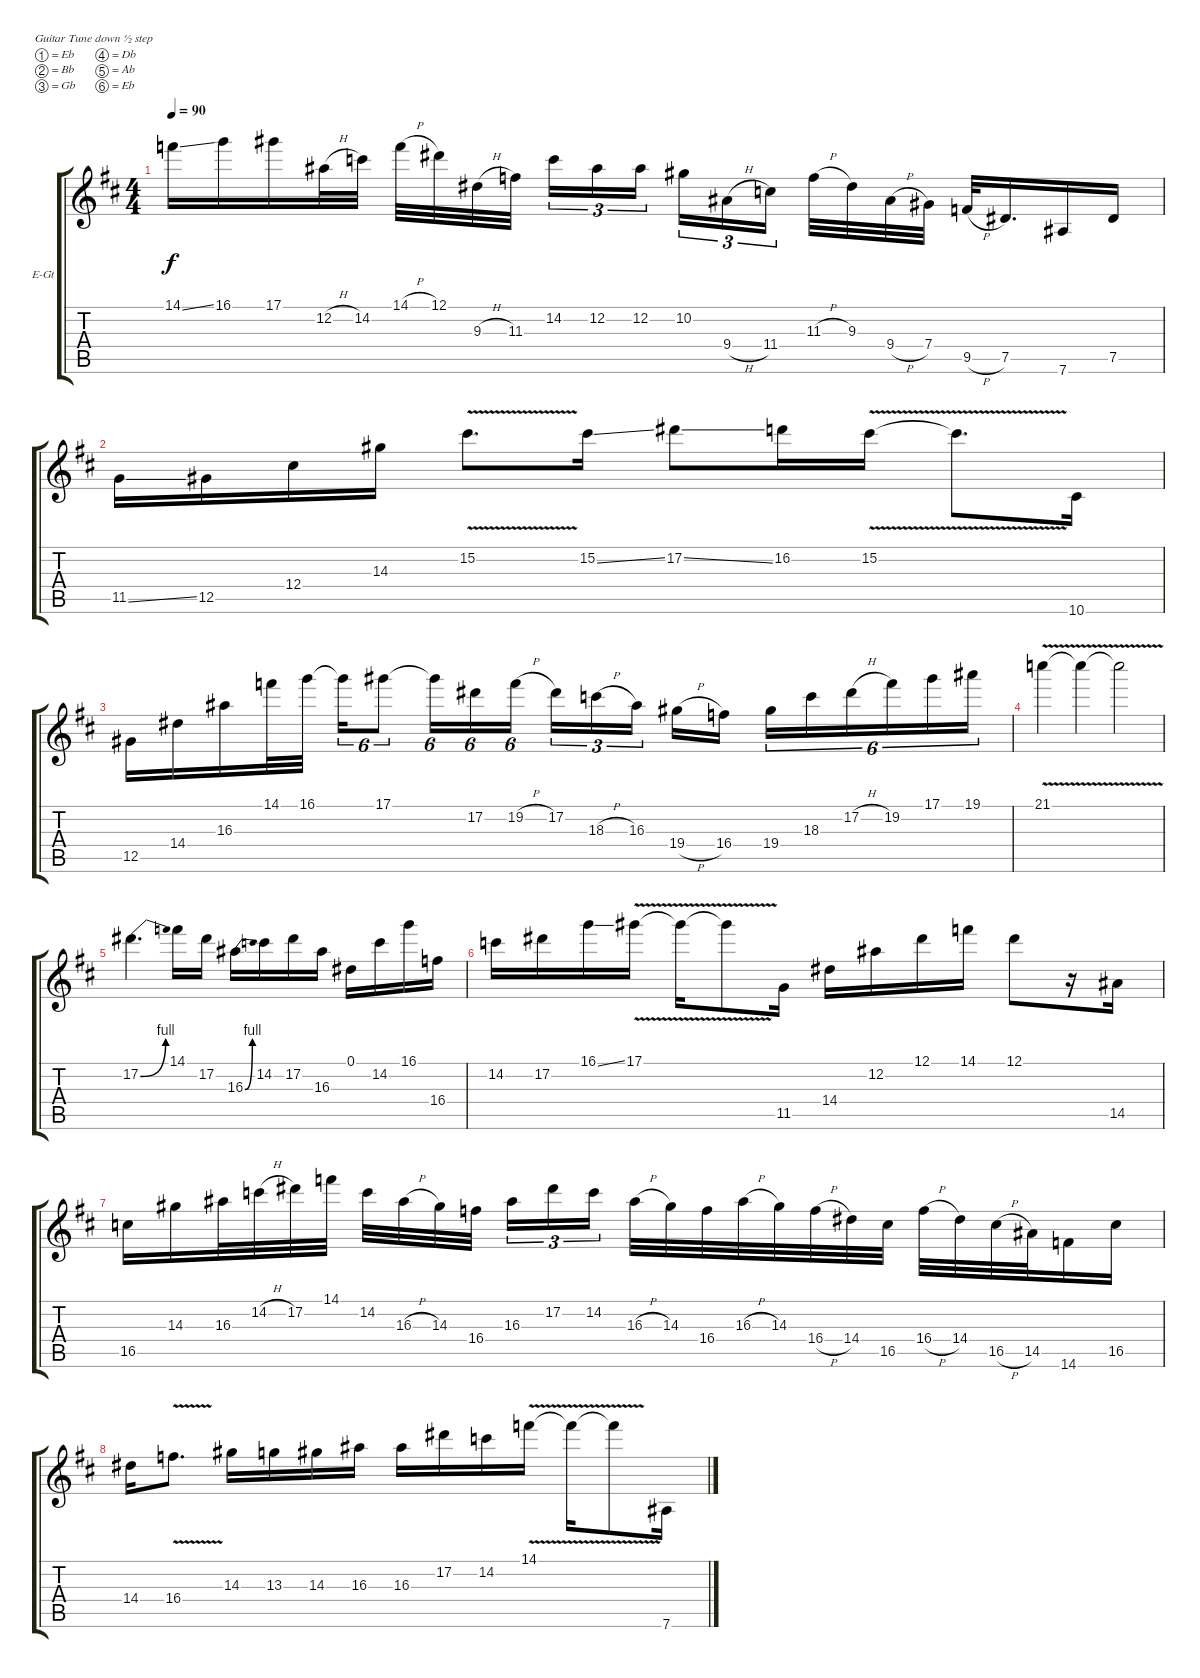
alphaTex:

\defaultSystemsLayout 4
\bracketExtendMode groupsimilarinstruments
\firstSystemTrackNameOrientation horizontal
\otherSystemsTrackNameOrientation horizontal
\track ("Electric Guitar" "E-Gt") {instrument electricguitarclean}
\staff {score tabs}
\tuning (Eb4 Bb3 Gb3 Db3 Ab2 Eb2)
\ts (4 4)
\tempo 90
\clef g2
\ks bminor
14.1{ss}.16{dy f} 16.1.16 17.1.16 12.2{h}.32 14.2.32 14.1{h}.32 12.1.32 9.3{h}.32 11.3.32 14.2.16{tu (3 2)} 12.2.16{tu (3 2)} 12.2.16{tu (3 2)} 10.2.16{tu (3 2)} 9.4{h}.16{tu (3 2)} 11.4.16{tu (3 2)} 11.3{h}.32 9.3.32 9.4{h}.32 7.4.32 9.5{h}.32 7.5.16{d} 7.6.16 7.5.16 |
11.5{ss}.16 12.5.16 12.4.16 14.3.16 15.2{v}.8{d} 15.2{ss}.16 17.2{ss}.8 16.2.16 15.2{v}.16 15.2{v t}.8{d} 10.6.16 |
12.5.16 14.4.16 16.3.16 14.1.32 16.1.32 16.1{t}.16{tu (6 4)} 17.1.8{tu (6 4)} 17.1{t}.16{tu (6 4)} 17.2.16{tu (6 4)} 19.2{h}.16{tu (6 4)} 17.2.16{tu (3 2)} 18.3{h}.16{tu (3 2)} 16.3.16{tu (3 2)} 19.4{h}.16 16.4.16 19.4.16{tu (6 4)} 18.3.16{tu (6 4)} 17.2{h}.16{tu (6 4)} 19.2.16{tu (6 4)} 17.1.16{tu (6 4)} 19.1.16{tu (6 4)} |
21.1{v}.4 21.1{v t}.4 21.1{v t}.2 |
17.2{be (bend 0 0 60 4)}.4{d} 14.1.16 17.2.16 16.3{be (bend 0 0 60 4)}.16 14.2.16 17.2.16 16.3.16 0.1.16 14.2.16 16.1.16 16.4.16 |
14.2.16 17.2.16 16.1{ss}.16 17.1{v}.16 17.1{v t}.16 17.1{v t}.8 11.5.16 14.4.16 12.2.16 12.1.16 14.1.16 12.1.8 r.16 14.5.16 |
16.5.16 14.3.16 16.3.32 14.2{h}.32 17.2.32 14.1.32 14.2.32 16.3{h}.32 14.3.32 16.4.32 16.3.16{tu (3 2)} 17.2.16{tu (3 2)} 14.2.16{tu (3 2)} 16.3{h}.32 14.3.32 16.4.32 16.3{h}.32 14.3.32 16.4{h}.32 14.4.32 16.5.32 16.4{h}.32 14.4.32 16.5{h}.32 14.5.32 14.6.16 16.5.16 |
14.4.16 16.4{v}.8{d} 14.3.16 13.3.16 14.3.16 16.3.16 16.3.16 17.2.16 14.2.16 14.1{v}.16 14.1{v t}.16 14.1{v t}.8 7.6.16
